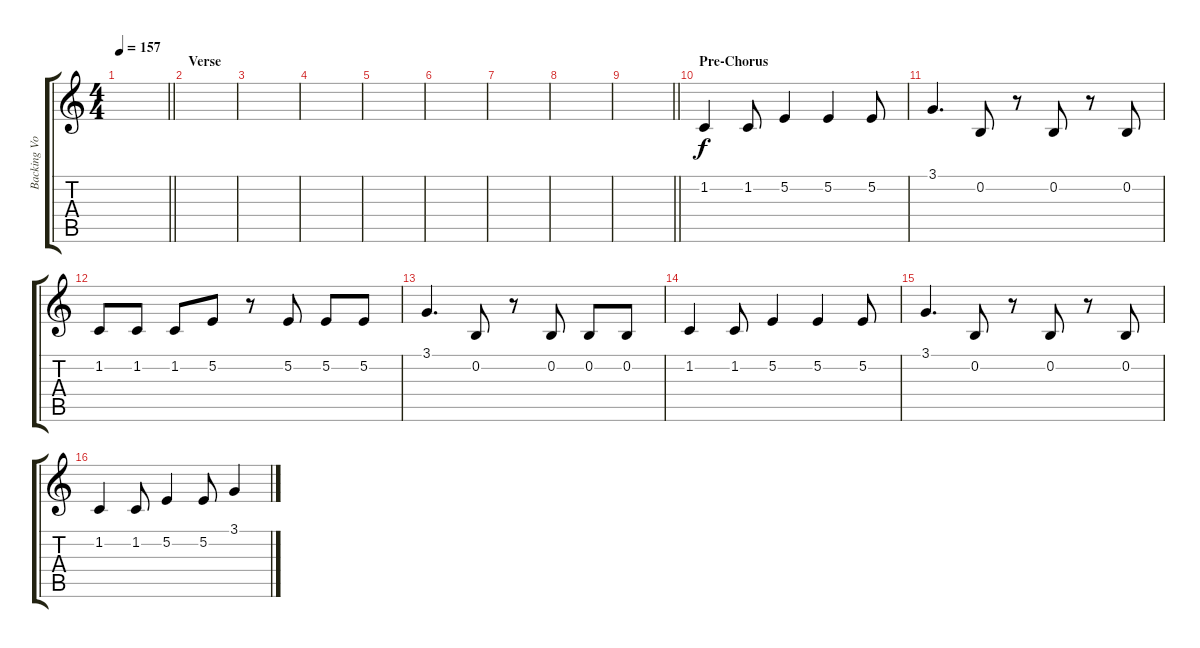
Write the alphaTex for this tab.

\track ("Backing Vocals" "Backing Vo") {instrument lead6voice}
\staff {score tabs}
\tuning (E4 B3 G3 D3 A2 E2) {hide}
\ts (4 4)
\tempo 157
\clef g2
\barLineRight lightlight
\ks c
|
\section ("" "Verse")
|
|
|
|
|
|
|
\barLineRight lightlight
|
\section ("" "Pre-Chorus")
1.2.4 1.2.8 5.2.4 5.2.4 5.2.8 |
3.1.4{d} 0.2.8 r.8 0.2.8 r.8 0.2.8 |
1.2.8 1.2.8 1.2.8 5.2.8 r.8 5.2.8 5.2.8 5.2.8 |
3.1.4{d} 0.2.8 r.8 0.2.8 0.2.8 0.2.8 |
1.2.4 1.2.8 5.2.4 5.2.4 5.2.8 |
3.1.4{d} 0.2.8 r.8 0.2.8 r.8 0.2.8 |
1.2.4 1.2.8 5.2.4 5.2.8 3.1.4
